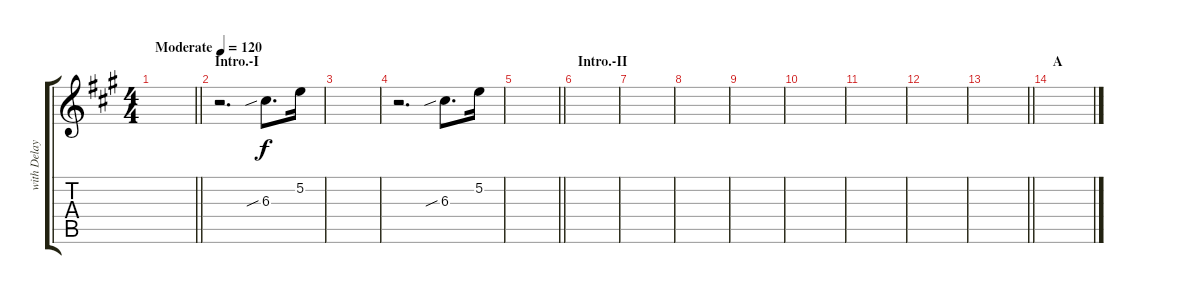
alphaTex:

\track ("with Delay" "with Delay") {instrument acousticguitarsteel}
\staff {score tabs}
\tuning (E4 B3 G3 D3 A2 E2) {hide}
\ts (4 4)
\tempo (120 "Moderate")
\clef g2
\barLineRight lightlight
\ks a
|
\section ("" "Intro.-I")
r.2{d} 6.3{sib}.8{d} 5.2.16 |
|
r.2{d} 6.3{sib}.8{d} 5.2.16 |
\barLineRight lightlight
|
\section ("" "Intro.-II")
|
|
|
|
|
|
|
\barLineRight lightlight
|
\section ("" "A")
